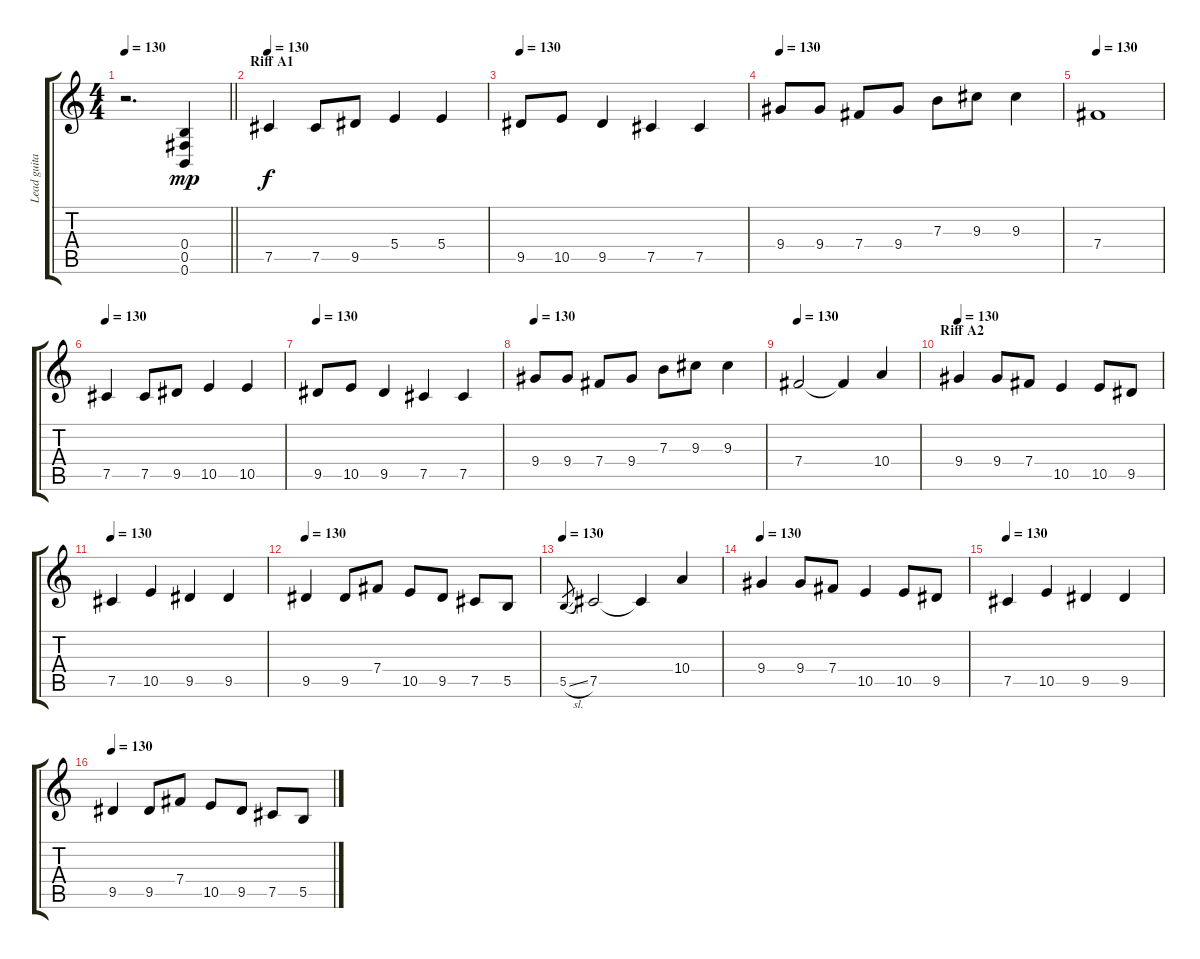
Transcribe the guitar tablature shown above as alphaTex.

\track ("Lead guitar" "Lead guita") {instrument overdrivenguitar}
\staff {score tabs}
\tuning (Db4 Ab3 E3 B2 Gb2 B1) {hide}
\ts (4 4)
\tempo 130
\clef g2
\barLineRight lightlight
\ks c
r.2{d dy mf} (0.4 0.5 0.6).4{dy mp} |
\section ("" "Riff A1")
\tempo 130
7.5.4{dy f} 7.5.8 9.5.8 5.4.4 5.4.4 |
\tempo 130
9.5.8 10.5.8 9.5.4 7.5.4 7.5.4 |
\tempo 130
9.4.8 9.4.8 7.4.8 9.4.8 7.3.8 9.3.8 9.3.4 |
\tempo 130
7.4.1 |
\tempo 130
7.5.4 7.5.8 9.5.8 10.5.4 10.5.4 |
\tempo 130
9.5.8 10.5.8 9.5.4 7.5.4 7.5.4 |
\tempo 130
9.4.8 9.4.8 7.4.8 9.4.8 7.3.8 9.3.8 9.3.4 |
\tempo 130
7.4.2 7.4{t}.4 10.4.4 |
\section ("" "Riff A2")
\tempo 130
9.4.4 9.4.8 7.4.8 10.5.4 10.5.8 9.5.8 |
\tempo 130
7.5.4 10.5.4 9.5.4 9.5.4 |
\tempo 130
9.5.4 9.5.8 7.4.8 10.5.8 9.5.8 7.5.8 5.5.8 |
\tempo 130
5.5{sl}.8{gr} 7.5.2 7.5{t}.4 10.4.4 |
\tempo 130
9.4.4 9.4.8 7.4.8 10.5.4 10.5.8 9.5.8 |
\tempo 130
7.5.4 10.5.4 9.5.4 9.5.4 |
\tempo 130
9.5.4 9.5.8 7.4.8 10.5.8 9.5.8 7.5.8 5.5.8
